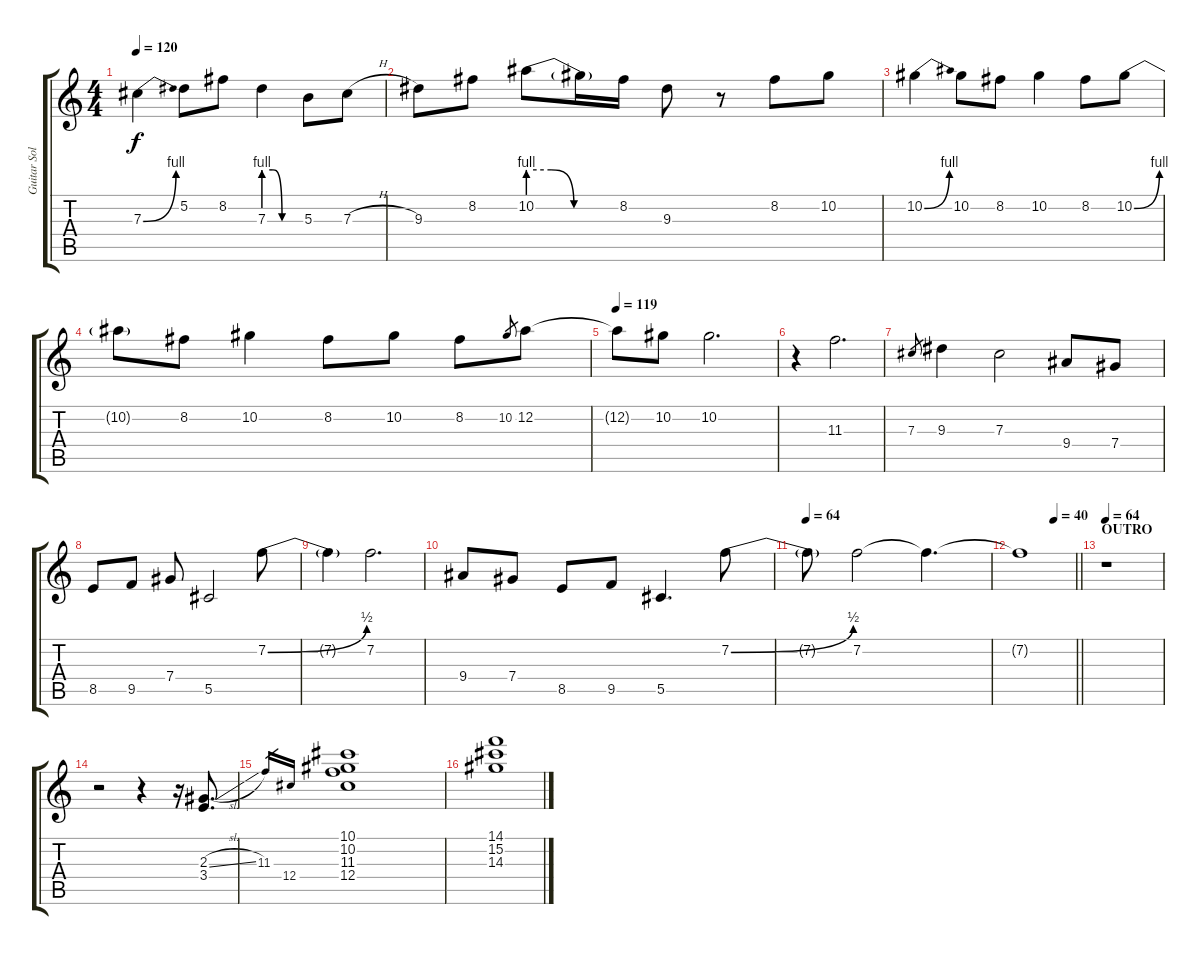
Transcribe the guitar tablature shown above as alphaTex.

\track ("Guitar Solo" "Guitar Sol") {instrument acousticguitarsteel}
\staff {score tabs}
\tuning (Eb4 Bb3 Gb3 Db3 Ab2 Eb2) {hide}
\ts (4 4)
\tempo 120
\clef g2
\ks c
7.3{be (bend 0 0 60 4)}.4{dy f} 5.2.8 8.2.8 7.3{be (custom 0 4 15 4 30 0 60 0)}.4 5.3.8 7.3{h}.8 |
9.3.8 8.2.8 10.2{be (custom 0 4 15 4 30 0 60 0)}.8 10.2{t}.16 8.2.16 9.3.8 r.8 8.2.8 10.2.8 |
10.2{be (bend 0 0 60 4)}.4 10.2.8 8.2.8 10.2.4 8.2.8 10.2{be (bend 0 0 60 4)}.8 |
10.2{t}.8 8.2.8 10.2.4 8.2.8 10.2.8 8.2.8 10.2.8{gr} 12.2.8 |
\tempo 119
12.2{t}.8 10.2.8 10.2.2{d} |
r.4 11.3.2{d} |
7.3.8{gr} 9.3.4 7.3.2 9.4.8 7.4.8 |
8.5.8 9.5.8 7.4.8 5.5.2 7.2{be (bend 0 0 60 2)}.8 |
7.2{t}.4 7.2.2{d} |
9.4.8 7.4.8 8.5.8 9.5.8 5.5.4{d} 7.2{be (bend 0 0 60 2)}.8 |
\tempo 64
7.2{t}.8 7.2.2 7.2{t}.4{d} |
\tempo (40 0.625)
\barLineRight lightlight
7.2{t}.1 |
\section ("" "OUTRO")
\tempo 62
\tempo 64
r.1 |
r.2 r.4 r.16 (2.3{sl} 3.4).8{d} |
11.3.16{gr} 12.4.16{gr} (10.1 10.2 11.3 12.4).1 |
(14.1 15.2 14.3).1
